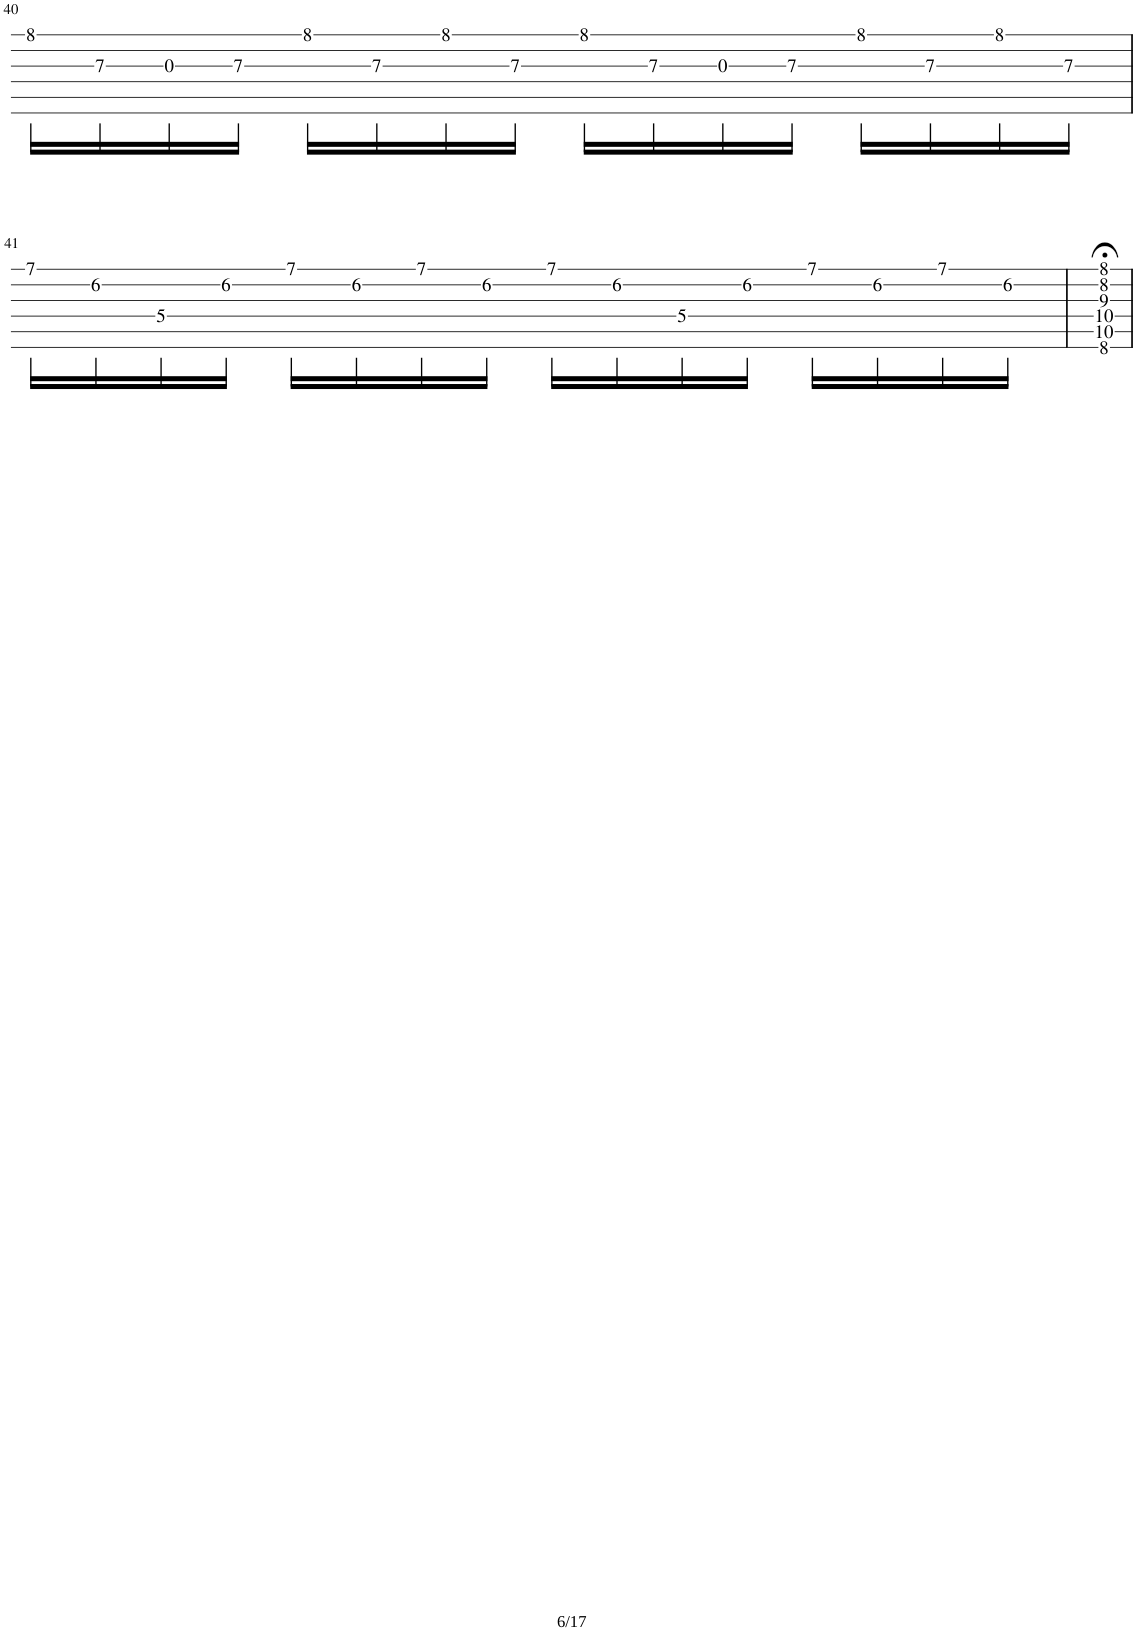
**kern
*part1
*staff1
*I"Guitare classique [Tablature]
!!LO:PB:g=z
*
*k[]
*M4/4
*met(c)
=40
16cc\LL
16d\
16G\
16d\JJ
16cc\LL
16d\
16cc\
16d\JJ
16cc\LL
16d\
16G\
16d\JJ
16cc\LL
16d\
16cc\
16d\JJ
!!LO:LB:g=z
=41
16b\LL
16f\
16G\
16f\JJ
16b\LL
16f\
16b\
16f\JJ
16b\LL
16f\
16G\
16f\JJ
16b\LL
16f\
16b\
16f\JJ
=42
1C;< 1G;< 1c;< 1e;< 1g;< 1cc;<
=
*-
